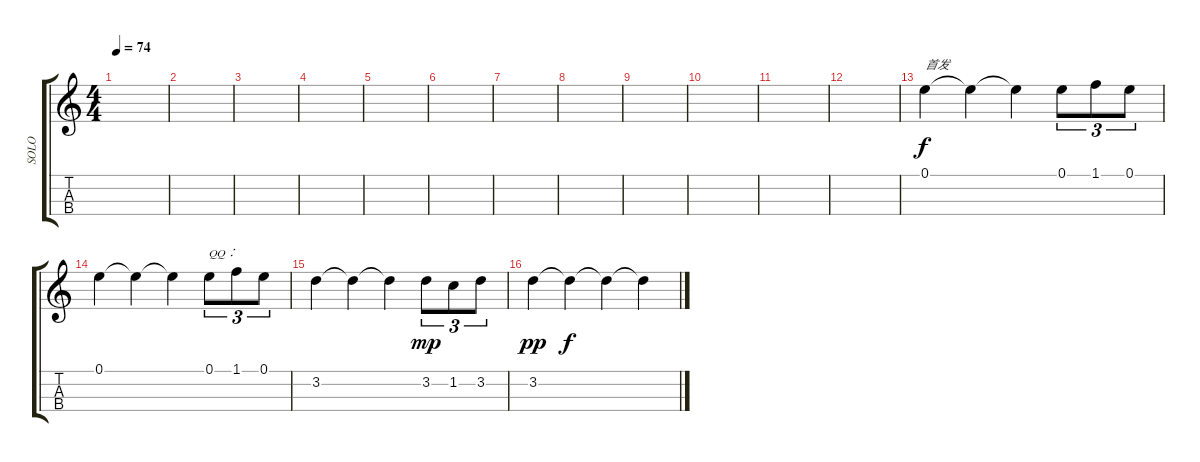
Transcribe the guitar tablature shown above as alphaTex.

\track ("SOLO" "SOLO") {instrument overdrivenguitar}
\staff {score tabs}
\tuning (E4 B3 G3 D3) {hide}
\ts (4 4)
\tempo 74
\clef g2
\ks c
|
|
|
|
|
|
|
|
|
|
|
|
0.1.4{txt "首发"} 0.1{t}.4 0.1{t}.4 0.1.8{tu (3 2)} 1.1.8{tu (3 2)} 0.1.8{tu (3 2)} |
0.1.4 0.1{t}.4 0.1{t}.4 0.1.8{tu (3 2) txt "QQ："} 1.1.8{tu (3 2)} 0.1.8{tu (3 2)} |
3.2.4 3.2{t}.4 3.2{t}.4 3.2.8{tu (3 2) dy mp} 1.2.8{tu (3 2)} 3.2.8{tu (3 2)} |
3.2.4{dy pp} 3.2{t}.4{dy f} 3.2{t}.4 3.2{t}.4
